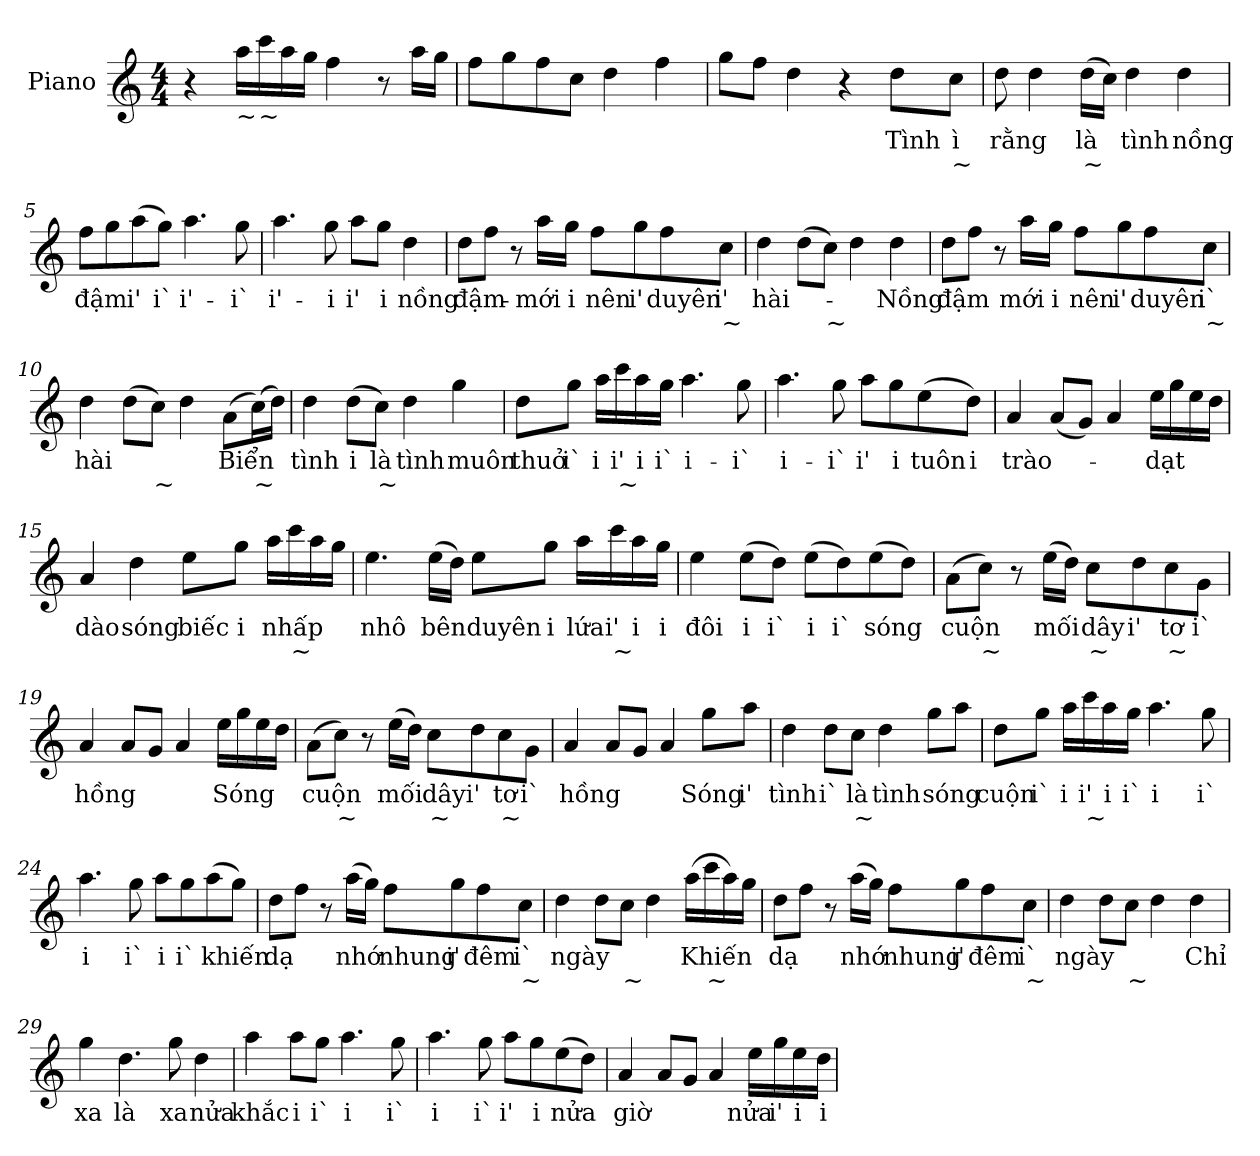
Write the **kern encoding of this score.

**kern	**text	**text
*part1	*part1	*part1
*staff1	*staff1	*staff1
*I"Piano	*	*
*I'Pno.	*	*
*clefG2	*	*
*k[]	*	*
*M4/4	*	*
*MM55	*	*
=1	=1	=1
4r	.	.
!LO:TX:b:t=~	!	!
16aa\LL	.	.
!LO:TX:b:t=~	!	!
16ccc\	.	.
16aa\	.	.
16gg\JJ	.	.
4ff\	.	.
8r	.	.
16aa\LL	.	.
16gg\JJ	.	.
=2	=2	=2
8ff\L	.	.
8gg\	.	.
8ff\	.	.
8cc\J	.	.
4dd\	.	.
4ff\	.	.
=3	=3	=3
8gg\L	.	.
8ff\J	.	.
4dd\	.	.
4r	.	.
8dd\L	Tình	.
8cc\J	ì	~
=4	=4	=4
8dd\	rằng	.
4dd\	.	.
(16dd\LL	là	~
16cc\JJ)	.	.
4dd\	tình	.
4dd\	nồng	.
=5	=5	=5
8ff\L	đậm	.
8gg\	.	.
(8aa\	i'	.
8gg\J)	i`	.
4.aa\	i'-	.
8gg\	-i`	.
!!LO:LB:g=z
=6	=6	=6
4.aa\	i'-	.
8gg\	-i	.
8aa\L	i'	.
8gg\J	i	.
4dd\	nồng	.
=7	=7	=7
8dd\L	đậm-	.
8ff\J	.	.
8r	.	.
16aa\LL	-mới	.
16gg\JJ	i	.
8ff\L	nên	.
8gg\	i'	.
8ff\	duyên	.
8cc\J	i'	~
=8	=8	=8
4dd\	hài-	.
(8dd\L	.	.
8cc\J)	.	~
4dd\	.	.
4dd\	-Nồng	.
!!LO:LB:g=z
=9	=9	=9
8dd\L	đậm	.
8ff\J	.	.
8r	.	.
16aa\LL	mới	.
16gg\JJ	i	.
8ff\L	nên	.
8gg\	i'	.
8ff\	duyên	.
8cc\J	i`	~
=10	=10	=10
4dd\	hài	.
(8dd\L	.	.
8cc\J)	.	~
4dd\	.	.
(8a\L	Biển	.
(16cc\L)	.	~
16dd\JJ)	.	.
=11	=11	=11
4dd\	tình	.
(8dd\L	i	.
8cc\J)	là	~
4dd\	tình	.
4gg\	muôn	.
!!LO:LB:g=z
=12	=12	=12
8dd\L	thuở	.
8gg\J	i`	.
16aa\LL	i	.
16ccc\	i'	~
16aa\	i	.
16gg\JJ	i`	.
4.aa\	i-	.
8gg\	-i`	.
=13	=13	=13
4.aa\	i-	.
8gg\	-i`	.
8aa\L	i'	.
8gg\	i	.
(8ee\	tuôn	.
8dd\J)	i	.
=14	=14	=14
4a/	trào-	.
(8a/L	.	.
8g/J)	.	.
4a/	.	.
16ee\LL	-dạt	.
16gg\	.	.
16ee\	.	.
16dd\JJ	.	.
=15	=15	=15
4a/	dào	.
4dd\	sóng	.
8ee\L	biếc	.
8gg\J	i	.
16aa\LL	nhấp	.
16ccc\	.	~
16aa\	.	.
16gg\JJ	.	.
!!LO:LB:g=z
=16	=16	=16
4.ee\	nhô	.
(16ee\LL	bên	.
16dd\JJ)	.	.
8ee\L	duyên	.
8gg\J	i	.
16aa\LL	lứa	.
16ccc\	i'	~
16aa\	i	.
16gg\JJ	i	.
=17	=17	=17
4ee\	đôi	.
(8ee\L	i	.
8dd\J)	i`	.
(8ee\L	i	.
8dd\)	i`	.
(8ee\	sóng	.
8dd\J)	.	.
=18	=18	=18
(8a\L	cuộn	.
8cc\J)	.	~
8r	.	.
(16ee\LL	mối	.
16dd\JJ)	.	.
8cc\L	dây	~
8dd\	i'	.
8cc\	tơ	~
8g\J	i`	.
!!LO:LB:g=z
=19	=19	=19
4a/	hồng	.
8a/L	.	.
8g/J	.	.
4a/	.	.
16ee\LL	Sóng	.
16gg\	.	.
16ee\	.	.
16dd\JJ	.	.
=20	=20	=20
(8a\L	cuộn	.
8cc\J)	.	~
8r	.	.
(16ee\LL	mối	.
16dd\JJ)	.	.
8cc\L	dây	~
8dd\	i'	.
8cc\	tơ	~
8g\J	i`	.
=21	=21	=21
4a/	hồng	.
8a/L	.	.
8g/J	.	.
4a/	.	.
8gg\L	Sóng	.
8aa\J	i'	.
!!LO:LB:g=z
=22	=22	=22
4dd\	tình	.
8dd\L	i`	.
8cc\J	là	~
4dd\	tình	.
8gg\L	sóng	.
8aa\J	.	.
=23	=23	=23
8dd\L	cuộn	.
8gg\J	i`	.
16aa\LL	i	.
16ccc\	i'	~
16aa\	i	.
16gg\JJ	i`	.
4.aa\	i	.
8gg\	i`	.
=24	=24	=24
4.aa\	i	.
8gg\	i`	.
8aa\L	i	.
8gg\	i`	.
(8aa\	khiến	.
8gg\J)	.	.
!!LO:LB:g=z
=25	=25	=25
8dd\L	dạ	.
8ff\J	.	.
8r	.	.
(16aa\LL	nhớ	.
16gg\JJ)	.	.
8ff\L	nhung	.
8gg\	i'	.
8ff\	đêm	.
8cc\J	i`	~
=26	=26	=26
4dd\	ngày	.
8dd\L	.	.
8cc\J	.	~
4dd\	.	.
(16aa\LL	Khiến	.
16ccc\	.	~
16aa\)	.	.
16gg\JJ	.	.
=27	=27	=27
8dd\L	dạ	.
8ff\J	.	.
8r	.	.
(16aa\LL	nhớ	.
16gg\JJ)	.	.
8ff\L	nhung	.
8gg\	i'	.
8ff\	đêm	.
8cc\J	i`	~
!!LO:PB:g=z
=28	=28	=28
4dd\	ngày	.
8dd\L	.	.
8cc\J	.	~
4dd\	.	.
4dd\	Chỉ	.
=29	=29	=29
4gg\	xa	.
4.dd\	là	.
8gg\	xa	.
4dd\	nửa	.
=30	=30	=30
4aa\	khắc	.
8aa\L	i	.
8gg\J	i`	.
4.aa\	i	.
8gg\	i`	.
=31	=31	=31
4.aa\	i	.
8gg\	i`	.
8aa\L	i'	.
8gg\	i	.
(8ee\	nửa	.
8dd\J)	.	.
=32	=32	=32
4a/	giờ	.
8a/L	.	.
8g/J	.	.
4a/	.	.
16ee\LL	nửa	.
16gg\	i'	.
16ee\	i	.
16dd\JJ	i	.
=	=	=
*-	*-	*-
